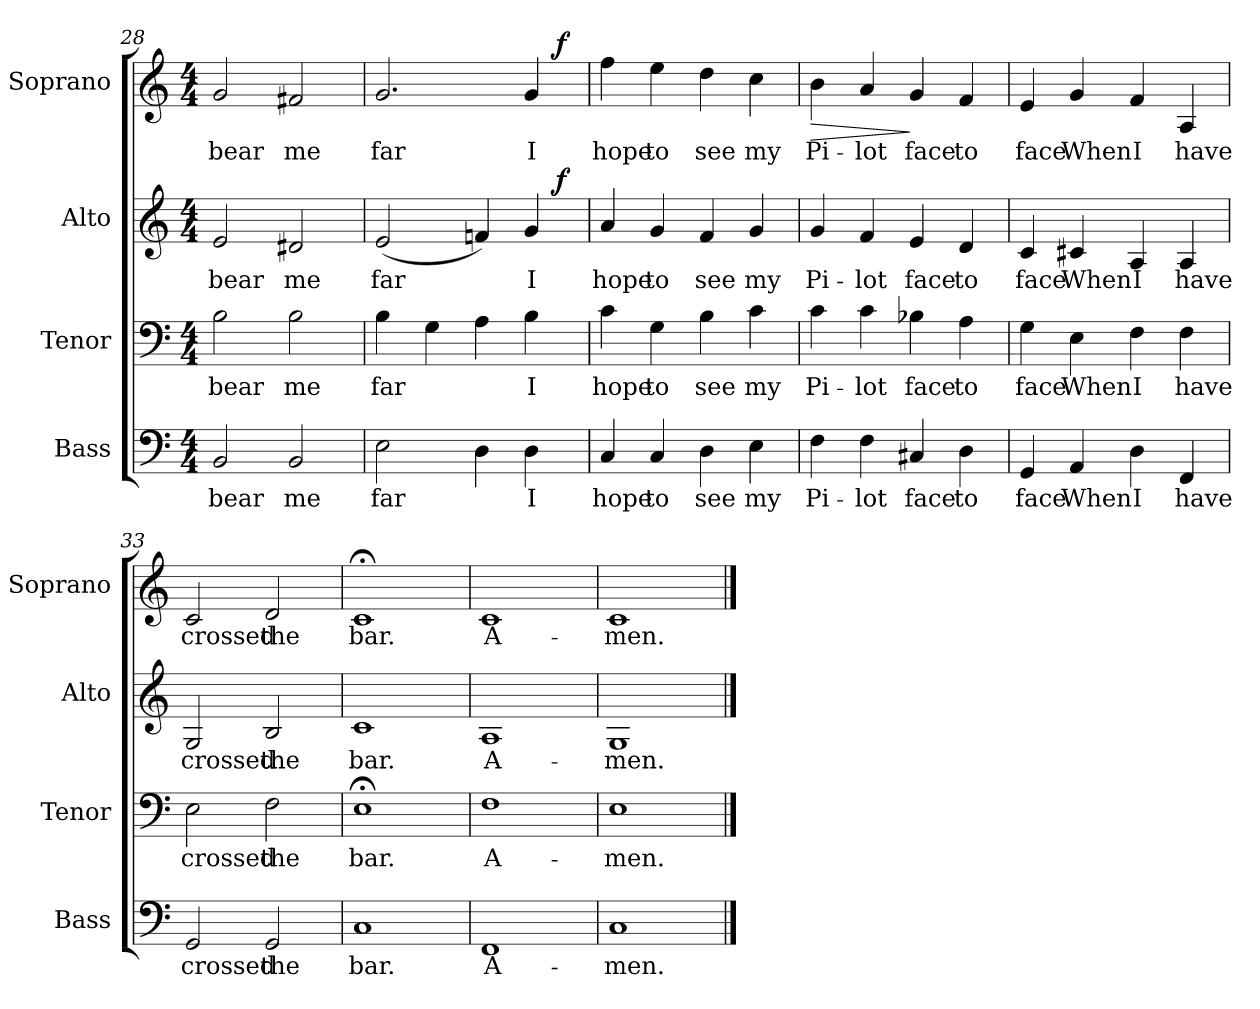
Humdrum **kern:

**kern	**text	**kern	**text	**kern	**text	**dynam	**kern	**text	**dynam
*part4	*part4	*part3	*part3	*part2	*part2	*part2	*part1	*part1	*part1
*staff4	*staff4	*staff3	*staff3	*staff2	*staff2	*staff2	*staff1	*staff1	*staff1
*I"Bass	*	*I"Tenor	*	*I"Alto	*	*	*I"Soprano	*	*
*I'Bass	*	*I'Tenor	*	*I'Alto	*	*	*I'Soprano	*	*
*clefF4	*	*clefF4	*	*clefG2	*	*	*clefG2	*	*
*k[]	*	*k[]	*	*k[]	*	*	*k[]	*	*
*M4/4	*	*M4/4	*	*M4/4	*	*	*M4/4	*	*
=28	=28	=28	=28	=28	=28	=28	=28	=28	=28
!	!LO:LY:b	!	!	!	!	!	!	!	!
!	!	!	!LO:LY:b	!	!	!	!	!	!
!	!	!	!	!	!LO:LY:b	!	!	!	!
!	!	!	!	!	!	!	!	!LO:LY:b	!
2BB	bear	2B	bear	2e	bear	.	2g	bear	.
!	!LO:LY:b	!	!	!	!	!	!	!	!
!	!	!	!LO:LY:b	!	!	!	!	!	!
!	!	!	!	!	!LO:LY:b	!	!	!	!
!	!	!	!	!	!	!	!	!LO:LY:b	!
2BB	me	2B	me	2d#X	me	.	2f#X	me	.
=29	=29	=29	=29	=29	=29	=29	=29	=29	=29
!	!LO:LY:b	!	!	!	!	!	!	!	!
!	!	!	!LO:LY:b	!	!	!	!	!	!
!	!	!	!	!	!LO:LY:b	!	!	!	!
!	!	!	!	!	!	!	!	!LO:LY:b	!
*	*	*	*	*^	*	*	*^	*	*
2E	far	4B	far	(2e	2..ryy	far	.	2.g	2..ryy	far	.
.	.	4G	.	.	.	.	.	.	.	.	.
4D	.	4A	.	4fn)	.	.	.	.	.	.	.
!	!LO:LY:b	!	!	!	!	!	!	!	!	!	!
!	!	!	!LO:LY:b	!	!	!	!	!	!	!	!
!	!	!	!	!	!	!LO:LY:b	!	!	!	!	!
!	!	!	!	!	!	!	!	!	!	!LO:LY:b	!
4D	I	4B	I	4g	.	I	.	4g	.	I	.
!	!	!	!	!	!	!	!LO:DY:b	!	!	!	!LO:DY:b
.	.	.	.	.	8ryy	.	f	.	8ryy	.	f
*	*	*	*	*v	*v	*	*	*	*	*	*
*	*	*	*	*	*	*	*v	*v	*	*
=30	=30	=30	=30	=30	=30	=30	=30	=30	=30
*	*	*	*	*^	*	*	*^	*	*
!	!LO:LY:b	!	!	!	!	!	!	!	!	!	!
*	*	*	*	*v	*v	*	*	*	*	*	*
*	*	*	*	*	*	*	*v	*v	*	*
*	*	*	*	*^	*	*	*^	*	*
!	!	!	!LO:LY:b	!	!	!	!	!	!	!	!
*	*	*	*	*v	*v	*	*	*	*	*	*
*	*	*	*	*	*	*	*v	*v	*	*
*	*	*	*	*^	*	*	*^	*	*
!	!	!	!	!	!	!LO:LY:b	!	!	!	!	!
*	*	*	*	*v	*v	*	*	*	*	*	*
*	*	*	*	*	*	*	*v	*v	*	*
*	*	*	*	*^	*	*	*^	*	*
!	!	!	!	!	!	!	!	!	!	!LO:LY:b	!
*	*	*	*	*v	*v	*	*	*	*	*	*
*	*	*	*	*	*	*	*v	*v	*	*
4C	hope	4c	hope	4a	hope	.	4ff	hope	.
!	!LO:LY:b	!	!	!	!	!	!	!	!
!	!	!	!LO:LY:b	!	!	!	!	!	!
!	!	!	!	!	!LO:LY:b	!	!	!	!
!	!	!	!	!	!	!	!	!LO:LY:b	!
4C	to	4G	to	4g	to	.	4ee	to	.
!	!LO:LY:b	!	!	!	!	!	!	!	!
!	!	!	!LO:LY:b	!	!	!	!	!	!
!	!	!	!	!	!LO:LY:b	!	!	!	!
!	!	!	!	!	!	!	!	!LO:LY:b	!
4D	see	4B	see	4f	see	.	4dd	see	.
!	!LO:LY:b	!	!	!	!	!	!	!	!
!	!	!	!LO:LY:b	!	!	!	!	!	!
!	!	!	!	!	!LO:LY:b	!	!	!	!
!	!	!	!	!	!	!	!	!LO:LY:b	!
4E	my	4c	my	4g	my	.	4cc	my	.
!!LO:LB:g=z
=31	=31	=31	=31	=31	=31	=31	=31	=31	=31
!	!LO:LY:b	!	!	!	!	!	!	!	!
!	!	!	!LO:LY:b	!	!	!	!	!	!
!	!	!	!	!	!LO:LY:b	!	!	!	!
!	!	!	!	!	!	!	!	!LO:LY:b	!LO:HP:b
4F	Pi-	4c	Pi-	4g	Pi-	.	4b	Pi-	>
!	!LO:LY:b	!	!	!	!	!	!	!	!
!	!	!	!LO:LY:b	!	!	!	!	!	!
!	!	!	!	!	!LO:LY:b	!	!	!	!
!	!	!	!	!	!	!	!	!LO:LY:b	!
4F	-lot	4c	-lot	4f	-lot	.	4a	-lot	.
!	!LO:LY:b	!	!	!	!	!	!	!	!
!	!	!	!LO:LY:b	!	!	!	!	!	!
!	!	!	!	!	!LO:LY:b	!	!	!	!
!	!	!	!	!	!	!	!	!LO:LY:b	!
4C#X	face	4B-X	face	4e	face	.	4g	face	]
!	!LO:LY:b	!	!	!	!	!	!	!	!
!	!	!	!LO:LY:b	!	!	!	!	!	!
!	!	!	!	!	!LO:LY:b	!	!	!	!
!	!	!	!	!	!	!	!	!LO:LY:b	!
4D	to	4A	to	4d	to	.	4f	to	.
=32	=32	=32	=32	=32	=32	=32	=32	=32	=32
!	!LO:LY:b	!	!	!	!	!	!	!	!
!	!	!	!LO:LY:b	!	!	!	!	!	!
!	!	!	!	!	!LO:LY:b	!	!	!	!
!	!	!	!	!	!	!	!	!LO:LY:b	!
4GG	face	4G	face	4c	face	.	4e	face	.
!	!LO:LY:b	!	!	!	!	!	!	!	!
!	!	!	!LO:LY:b	!	!	!	!	!	!
!	!	!	!	!	!LO:LY:b	!	!	!	!
!	!	!	!	!	!	!	!	!LO:LY:b	!
4AA	When	4E	When	4c#X	When	.	4g	When	.
!	!LO:LY:b	!	!	!	!	!	!	!	!
!	!	!	!LO:LY:b	!	!	!	!	!	!
!	!	!	!	!	!LO:LY:b	!	!	!	!
!	!	!	!	!	!	!	!	!LO:LY:b	!
4D	I	4F	I	4A	I	.	4f	I	.
!	!LO:LY:b	!	!	!	!	!	!	!	!
!	!	!	!LO:LY:b	!	!	!	!	!	!
!	!	!	!	!	!LO:LY:b	!	!	!	!
!	!	!	!	!	!	!	!	!LO:LY:b	!
4FF	have	4F	have	4A	have	.	4A	have	.
=33	=33	=33	=33	=33	=33	=33	=33	=33	=33
!	!LO:LY:b	!	!	!	!	!	!	!	!
!	!	!	!LO:LY:b	!	!	!	!	!	!
!	!	!	!	!	!LO:LY:b	!	!	!	!
!	!	!	!	!	!	!	!	!LO:LY:b	!
2GG	crossed	2E	crossed	2G	crossed	.	2c	crossed	.
!	!LO:LY:b	!	!	!	!	!	!	!	!
!	!	!	!LO:LY:b	!	!	!	!	!	!
!	!	!	!	!	!LO:LY:b	!	!	!	!
!	!	!	!	!	!	!	!	!LO:LY:b	!
2GG	the	2F	the	2B	the	.	2d	the	.
=34	=34	=34	=34	=34	=34	=34	=34	=34	=34
!	!LO:LY:b	!	!	!	!	!	!	!	!
!	!	!	!LO:LY:b	!	!	!	!	!	!
!	!	!	!	!	!LO:LY:b	!	!	!	!
!	!	!	!	!	!	!	!	!LO:LY:b	!
1C	bar.	1E;<	bar.	1c	bar.	.	1c;<	bar.	.
=35	=35	=35	=35	=35	=35	=35	=35	=35	=35
!	!LO:LY:b	!	!	!	!	!	!	!	!
!	!	!	!LO:LY:b	!	!	!	!	!	!
!	!	!	!	!	!LO:LY:b	!	!	!	!
!	!	!	!	!	!	!	!	!LO:LY:b	!
1FF	A-	1F	A-	1A	A-	.	1c	A-	.
=36	=36	=36	=36	=36	=36	=36	=36	=36	=36
!	!LO:LY:b	!	!	!	!	!	!	!	!
!	!	!	!LO:LY:b	!	!	!	!	!	!
!	!	!	!	!	!LO:LY:b	!	!	!	!
!	!	!	!	!	!	!	!	!LO:LY:b	!
1C	-men.	1E	-men.	1G	-men.	.	1c	-men.	.
==	==	==	==	==	==	==	==	==	==
*-	*-	*-	*-	*-	*-	*-	*-	*-	*-
